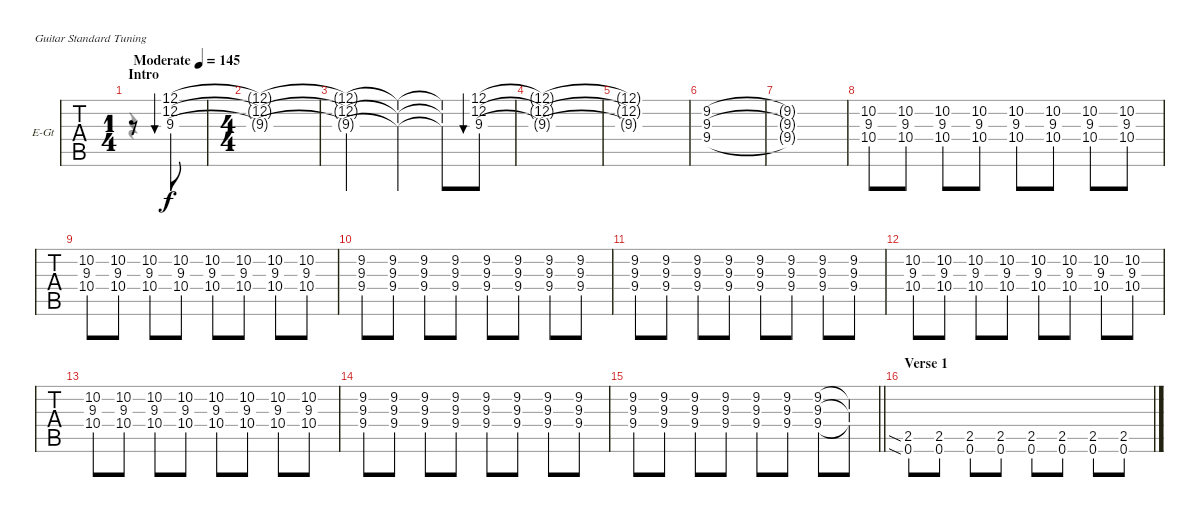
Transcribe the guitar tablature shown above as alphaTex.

\bracketExtendMode groupsimilarinstruments
\firstSystemTrackNameOrientation horizontal
\otherSystemsTrackNameOrientation horizontal
\track ("Albert" "E-Gt") {instrument electricguitarjazz}
\staff {tabs}
\tuning (E4 B3 G3 D3 A2 E2)
\voice
\ts (1 4)
\beaming (8 2)
\section ("" "Intro")
\tempo (145 "Moderate")
\clef g2
\ks c
r.8{dy f instrument electricguitarjazz} (12.1 12.2 9.3).8{bu 240} |
\ts (4 4)
\beaming (8 2 2 2 2)
(9.3{t} 12.2{t} 12.1{t}).1 |
(12.1{t} 12.2{t} 9.3{t}).2 (12.1{t} 12.2{t} 9.3{t}).4 (12.1{t} 12.2{t} 9.3{t}).8 (12.1 12.2 9.3).8{bu 240} |
(12.1{t} 12.2{t} 9.3{t}).1 |
(12.1{t} 12.2{t} 9.3{t}).1 |
(9.2{hac} 9.3{hac} 9.4{hac}).1 |
(9.2{t} 9.3{t} 9.4{t}).1 |
(10.2 9.3 10.4).8 (10.2 9.3 10.4).8 (10.2 9.3 10.4).8 (10.2 9.3 10.4).8 (10.2 9.3 10.4).8 (10.2 9.3 10.4).8 (10.2 9.3 10.4).8 (10.2 9.3 10.4).8 |
(10.2 9.3 10.4).8 (10.2 9.3 10.4).8 (10.2 9.3 10.4).8 (10.2 9.3 10.4).8 (10.2 9.3 10.4).8 (10.2 9.3 10.4).8 (10.2 9.3 10.4).8 (10.2 9.3 10.4).8 |
(9.2 9.3 9.4).8 (9.2 9.3 9.4).8 (9.2 9.3 9.4).8 (9.2 9.3 9.4).8 (9.2 9.3 9.4).8 (9.2 9.3 9.4).8 (9.2 9.3 9.4).8 (9.2 9.3 9.4).8 |
(9.2 9.3 9.4).8 (9.2 9.3 9.4).8 (9.2 9.3 9.4).8 (9.2 9.3 9.4).8 (9.2 9.3 9.4).8 (9.2 9.3 9.4).8 (9.2 9.3 9.4).8 (9.2 9.3 9.4).8 |
(10.2 9.3 10.4).8 (10.2 9.3 10.4).8 (10.2 9.3 10.4).8 (10.2 9.3 10.4).8 (10.2 9.3 10.4).8 (10.2 9.3 10.4).8 (10.2 9.3 10.4).8 (10.2 9.3 10.4).8 |
(10.2 9.3 10.4).8 (10.2 9.3 10.4).8 (10.2 9.3 10.4).8 (10.2 9.3 10.4).8 (10.2 9.3 10.4).8 (10.2 9.3 10.4).8 (10.2 9.3 10.4).8 (10.2 9.3 10.4).8 |
(9.2 9.3 9.4).8 (9.2 9.3 9.4).8 (9.2 9.3 9.4).8 (9.2 9.3 9.4).8 (9.2 9.3 9.4).8 (9.2 9.3 9.4).8 (9.2 9.3 9.4).8 (9.2 9.3 9.4).8 |
\barLineRight lightlight
(9.2 9.3 9.4).8 (9.2 9.3 9.4).8 (9.2 9.3 9.4).8 (9.2 9.3 9.4).8 (9.2 9.3 9.4).8 (9.2 9.3 9.4).8 (9.2 9.3 9.4).8 (9.2{t} 9.3{t} 9.4{t}).8 |
\section ("" "Verse 1")
(2.5{sia} 0.6{sia}).8 (2.5 0.6).8 (2.5 0.6).8 (2.5 0.6).8 (2.5 0.6).8 (2.5 0.6).8 (2.5 0.6).8 (2.5 0.6).8
\voice
\clef g2
\ottava regular
\simile none
\ks c
r.4{dy mf} |
|
|
|
|
|
|
|
|
|
|
|
|
|
\barLineRight lightlight
|
